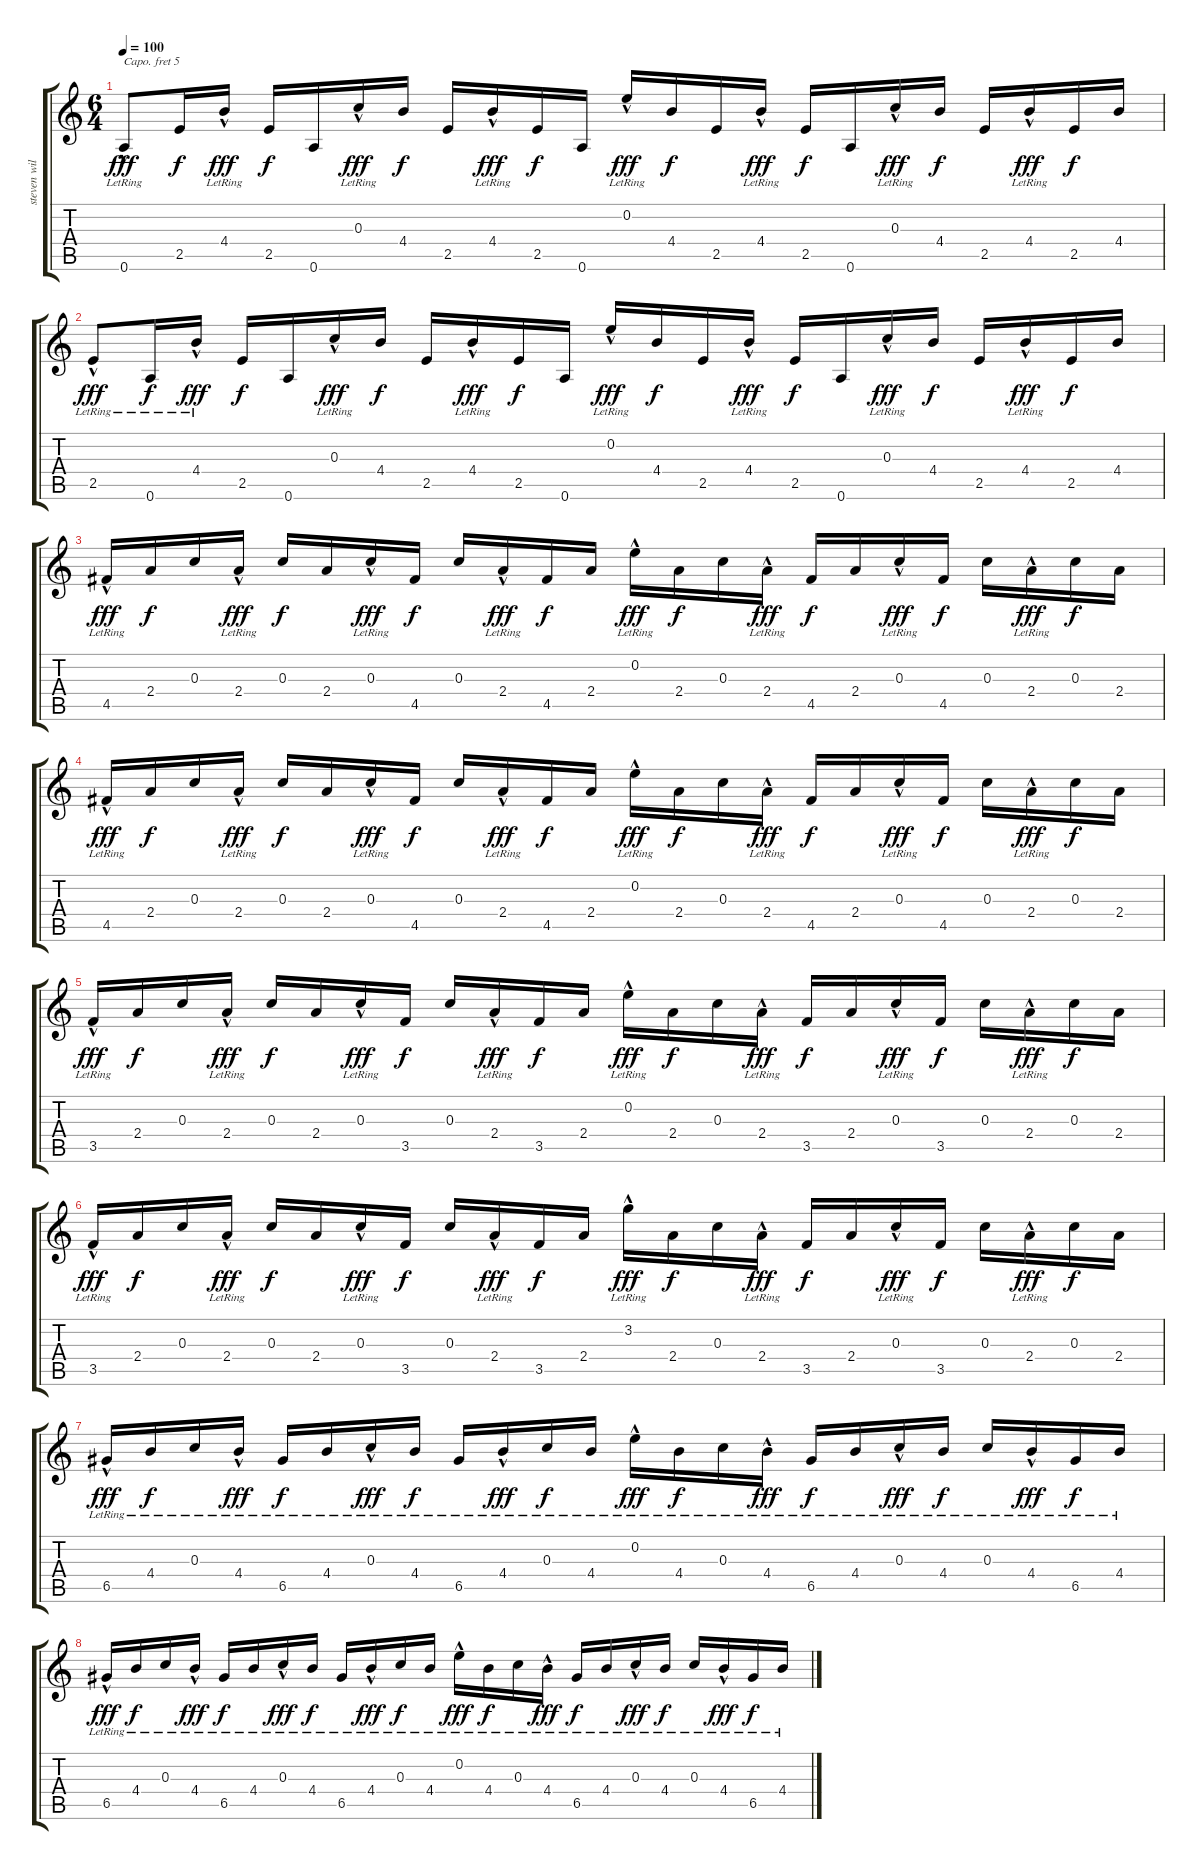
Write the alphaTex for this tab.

\track ("steven wilson" "steven wil") {instrument acousticguitarsteel}
\staff {score tabs}
\capo 5
\tuning (E4 B3 G3 D3 A2 E2) {hide}
\ts (6 4)
\tempo 100
\clef g2
\ks c
0.6{hac lr}.8{dy fff} 2.5.16{dy f} 4.4{hac lr}.16{dy fff} 2.5.16{dy f} 0.6.16 0.3{hac lr}.16{dy fff} 4.4.16{dy f} 2.5.16 4.4{hac lr}.16{dy fff} 2.5.16{dy f} 0.6.16 0.2{hac lr}.16{dy fff} 4.4.16{dy f} 2.5.16 4.4{hac lr}.16{dy fff} 2.5.16{dy f} 0.6.16 0.3{hac lr}.16{dy fff} 4.4.16{dy f} 2.5.16 4.4{hac lr}.16{dy fff} 2.5.16{dy f} 4.4.16 |
2.5{hac lr}.8{dy fff} 0.6{lr}.16{dy f} 4.4{hac lr}.16{dy fff} 2.5.16{dy f} 0.6.16 0.3{hac lr}.16{dy fff} 4.4.16{dy f} 2.5.16 4.4{hac lr}.16{dy fff} 2.5.16{dy f} 0.6.16 0.2{hac lr}.16{dy fff} 4.4.16{dy f} 2.5.16 4.4{hac lr}.16{dy fff} 2.5.16{dy f} 0.6.16 0.3{hac lr}.16{dy fff} 4.4.16{dy f} 2.5.16 4.4{hac lr}.16{dy fff} 2.5.16{dy f} 4.4.16 |
4.5{hac lr}.16{dy fff} 2.4.16{dy f} 0.3.16 2.4{hac lr}.16{dy fff} 0.3.16{dy f} 2.4.16 0.3{hac lr}.16{dy fff} 4.5.16{dy f} 0.3.16 2.4{hac lr}.16{dy fff} 4.5.16{dy f} 2.4.16 0.2{hac lr}.16{dy fff} 2.4.16{dy f} 0.3.16 2.4{hac lr}.16{dy fff} 4.5.16{dy f} 2.4.16 0.3{hac lr}.16{dy fff} 4.5.16{dy f} 0.3.16 2.4{hac lr}.16{dy fff} 0.3.16{dy f} 2.4.16 |
4.5{hac lr}.16{dy fff} 2.4.16{dy f} 0.3.16 2.4{hac lr}.16{dy fff} 0.3.16{dy f} 2.4.16 0.3{hac lr}.16{dy fff} 4.5.16{dy f} 0.3.16 2.4{hac lr}.16{dy fff} 4.5.16{dy f} 2.4.16 0.2{hac lr}.16{dy fff} 2.4.16{dy f} 0.3.16 2.4{hac lr}.16{dy fff} 4.5.16{dy f} 2.4.16 0.3{hac lr}.16{dy fff} 4.5.16{dy f} 0.3.16 2.4{hac lr}.16{dy fff} 0.3.16{dy f} 2.4.16 |
3.5{hac lr}.16{dy fff} 2.4.16{dy f} 0.3.16 2.4{hac lr}.16{dy fff} 0.3.16{dy f} 2.4.16 0.3{hac lr}.16{dy fff} 3.5.16{dy f} 0.3.16 2.4{hac lr}.16{dy fff} 3.5.16{dy f} 2.4.16 0.2{hac lr}.16{dy fff} 2.4.16{dy f} 0.3.16 2.4{hac lr}.16{dy fff} 3.5.16{dy f} 2.4.16 0.3{hac lr}.16{dy fff} 3.5.16{dy f} 0.3.16 2.4{hac lr}.16{dy fff} 0.3.16{dy f} 2.4.16 |
3.5{hac lr}.16{dy fff} 2.4.16{dy f} 0.3.16 2.4{hac lr}.16{dy fff} 0.3.16{dy f} 2.4.16 0.3{hac lr}.16{dy fff} 3.5.16{dy f} 0.3.16 2.4{hac lr}.16{dy fff} 3.5.16{dy f} 2.4.16 3.2{hac lr}.16{dy fff} 2.4.16{dy f} 0.3.16 2.4{hac lr}.16{dy fff} 3.5.16{dy f} 2.4.16 0.3{hac lr}.16{dy fff} 3.5.16{dy f} 0.3.16 2.4{hac lr}.16{dy fff} 0.3.16{dy f} 2.4.16 |
6.5{hac lr}.16{dy fff} 4.4{lr}.16{dy f} 0.3{lr}.16 4.4{hac lr}.16{dy fff} 6.5{lr}.16{dy f} 4.4{lr}.16 0.3{hac lr}.16{dy fff} 4.4{lr}.16{dy f} 6.5{lr}.16 4.4{hac lr}.16{dy fff} 0.3{lr}.16{dy f} 4.4{lr}.16 0.2{hac lr}.16{dy fff} 4.4{lr}.16{dy f} 0.3{lr}.16 4.4{hac lr}.16{dy fff} 6.5{lr}.16{dy f} 4.4{lr}.16 0.3{hac lr}.16{dy fff} 4.4{lr}.16{dy f} 0.3{lr}.16 4.4{hac lr}.16{dy fff} 6.5{lr}.16{dy f} 4.4{lr}.16 |
6.5{hac lr}.16{dy fff} 4.4{lr}.16{dy f} 0.3{lr}.16 4.4{hac lr}.16{dy fff} 6.5{lr}.16{dy f} 4.4{lr}.16 0.3{hac lr}.16{dy fff} 4.4{lr}.16{dy f} 6.5{lr}.16 4.4{hac lr}.16{dy fff} 0.3{lr}.16{dy f} 4.4{lr}.16 0.2{hac lr}.16{dy fff} 4.4{lr}.16{dy f} 0.3{lr}.16 4.4{hac lr}.16{dy fff} 6.5{lr}.16{dy f} 4.4{lr}.16 0.3{hac lr}.16{dy fff} 4.4{lr}.16{dy f} 0.3{lr}.16 4.4{hac lr}.16{dy fff} 6.5{lr}.16{dy f} 4.4{lr}.16
